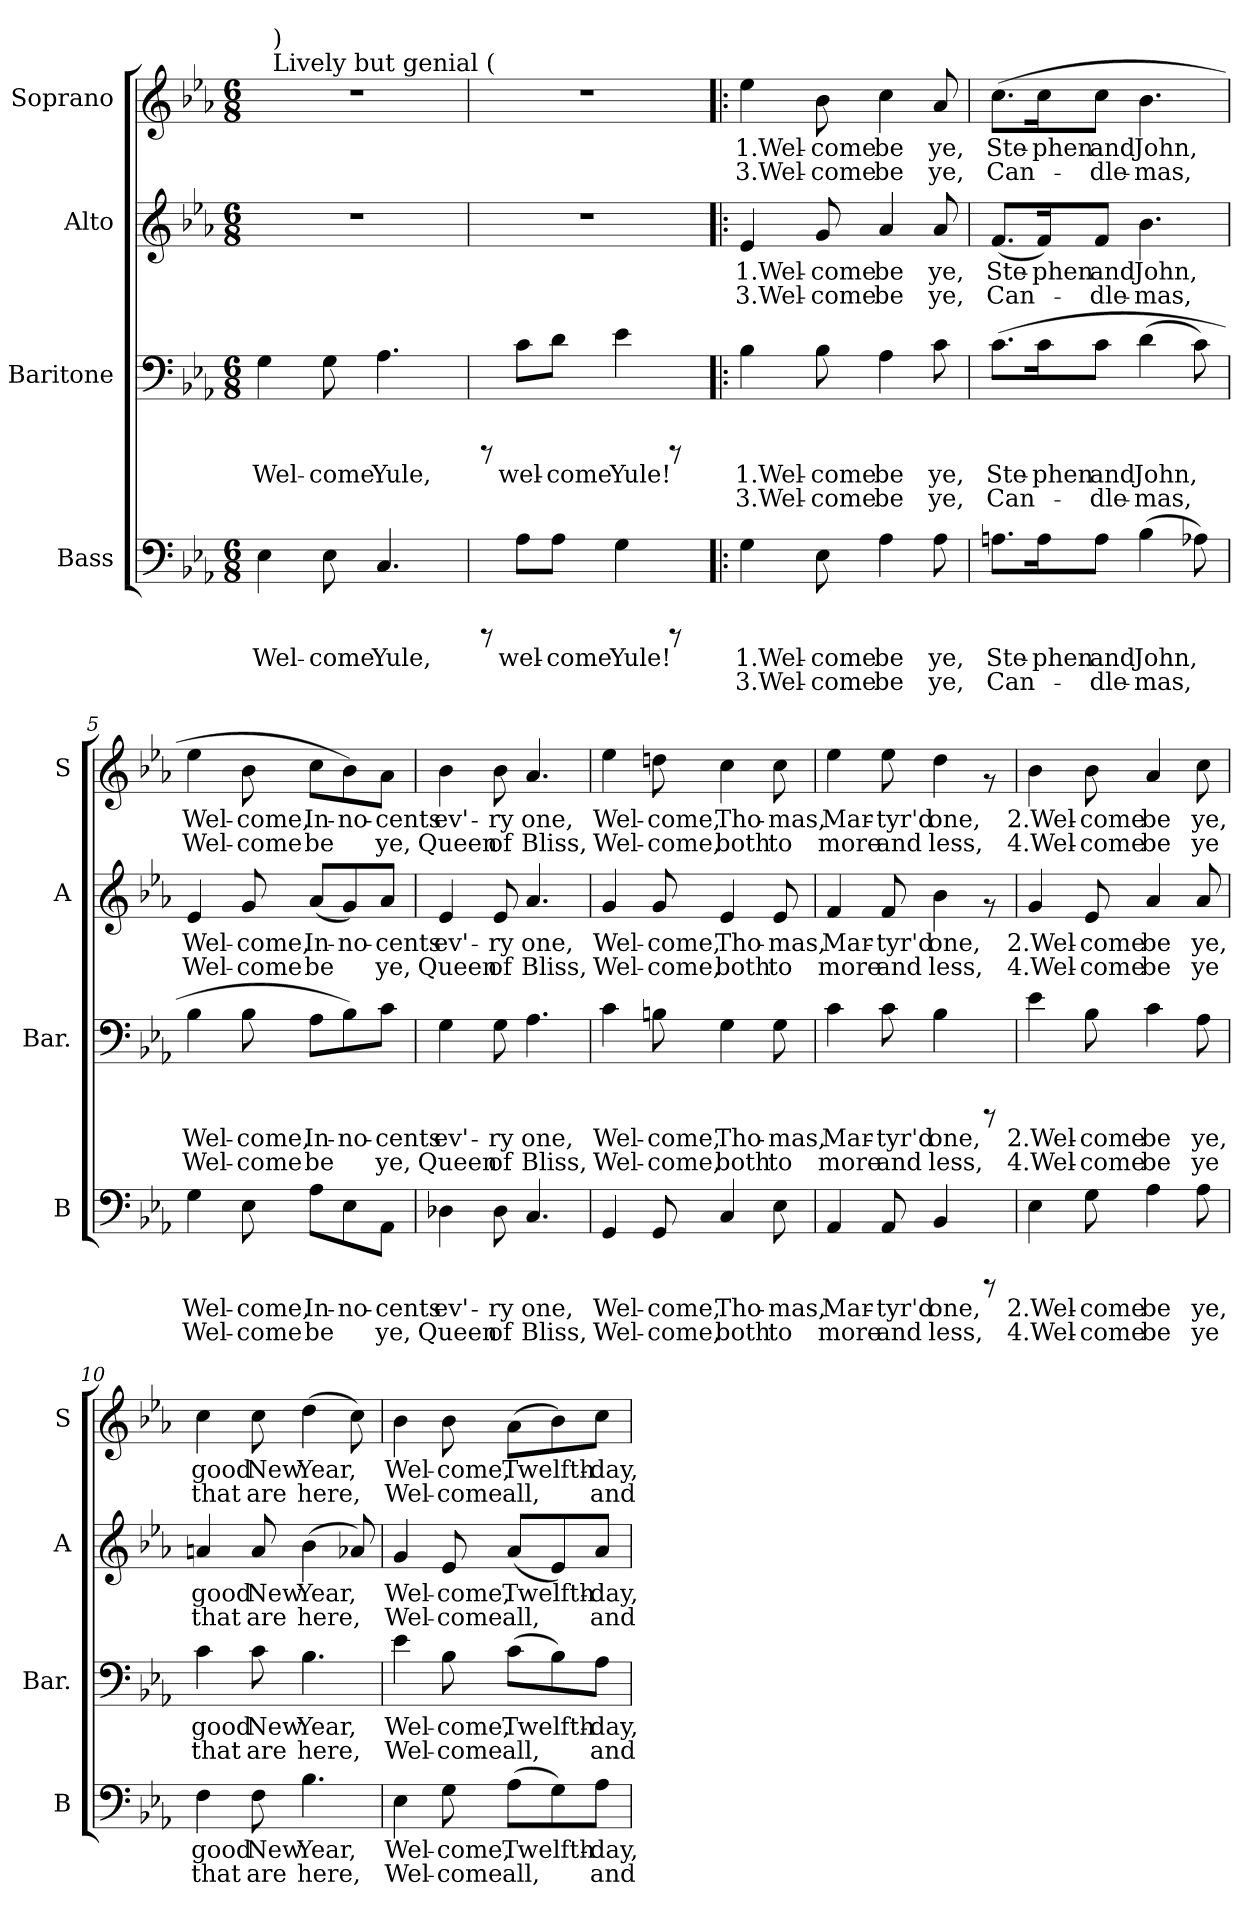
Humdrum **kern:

**kern	**text	**text	**kern	**text	**text	**kern	**text	**text	**kern	**text	**text
*part4	*part4	*part4	*part3	*part3	*part3	*part2	*part2	*part2	*part1	*part1	*part1
*staff4	*staff4	*staff4	*staff3	*staff3	*staff3	*staff2	*staff2	*staff2	*staff1	*staff1	*staff1
*I"Bass	*	*	*I"Baritone	*	*	*I"Alto	*	*	*I"Soprano	*	*
*I'B	*	*	*I'Bar.	*	*	*I'A	*	*	*I'S	*	*
!!LO:PB:g=z
*stria5	*	*	*stria5	*	*	*stria5	*	*	*stria5	*	*
*clefF4	*	*	*clefF4	*	*	*clefG2	*	*	*clefG2	*	*
*k[b-e-a-]	*	*	*k[b-e-a-]	*	*	*k[b-e-a-]	*	*	*k[b-e-a-]	*	*
*E-:	*	*	*E-:	*	*	*E-:	*	*	*E-:	*	*
*M6/8	*	*	*M6/8	*	*	*M6/8	*	*	*M6/8	*	*
=1	=1	=1	=1	=1	=1	=1	=1	=1	=1	=1	=1
!	!LO:LY:b:cj	!	!	!LO:LY:b:cj	!	!	!	!	!	!	!
*	*	*	*	*	*	*	*	*	*^	*	*
4E-\	Wel-	.	4G\	Wel-	.	2.r	.	.	2.r	32ryy	.	.
*	*	*	*	*	*	*	*	*	*MM60	*	*	*
!	!	!	!	!	!	!	!	!	!	!LO:TX:a:t=Lively but genial (	!	!
!	!	!	!	!	!	!	!	!	!	!LO:TX:a:t=)	!	!
.	.	.	.	.	.	.	.	.	.	2ryy	.	.
!	!LO:LY:b:cj	!	!	!LO:LY:b:cj	!	!	!	!	!	!	!	!
8E-\	-come	.	8G\	-come	.	.	.	.	.	.	.	.
!	!LO:LY:b:cj	!	!	!LO:LY:b:cj	!	!	!	!	!	!	!	!
4.C/	Yule,	.	4.A-\	Yule,	.	.	.	.	.	.	.	.
.	.	.	.	.	.	.	.	.	.	8..ryy	.	.
*	*	*	*	*	*	*	*	*	*v	*v	*	*
=2	=2	=2	=2	=2	=2	=2	=2	=2	=2	=2	=2
8rCCC	.	.	8rCCC	.	.	2.r	.	.	2.r	.	.
!	!LO:LY:b:cj	!	!	!LO:LY:b:cj	!	!	!	!	!	!	!
8A-\L	wel-	.	8c\L	wel-	.	.	.	.	.	.	.
!	!LO:LY:b:cj	!	!	!LO:LY:b:cj	!	!	!	!	!	!	!
8A-\J	-come	.	8d\J	-come	.	.	.	.	.	.	.
!	!LO:LY:b:cj	!	!	!LO:LY:b:cj	!	!	!	!	!	!	!
4G\	Yule!	.	4e-\	Yule!	.	.	.	.	.	.	.
8rCCC	.	.	8rCCC	.	.	.	.	.	.	.	.
=3!|:	=3!|:	=3!|:	=3!|:	=3!|:	=3!|:	=3!|:	=3!|:	=3!|:	=3!|:	=3!|:	=3!|:
!	!LO:LY:b:cj	!LO:LY:b:cj	!	!LO:LY:b:cj	!LO:LY:b:cj	!	!LO:LY:b:rj	!LO:LY:b:rj	!	!LO:LY:b:rj	!LO:LY:b:rj
4G\	1.Wel-	-3.Wel-	4B-\	1.Wel-	-3.Wel-	4e-/	1.Wel-	-3.Wel-	4ee-\	1.Wel-	-3.Wel-
!	!LO:LY:b:cj	!LO:LY:b:cj	!	!LO:LY:b:cj	!LO:LY:b:cj	!	!LO:LY:b:rj	!LO:LY:b:rj	!	!LO:LY:b:rj	!LO:LY:b:rj
8E-\	-come	come	8B-\	-come	come	8g/	-come	come	8b-\	-come	come
!	!LO:LY:b:cj	!LO:LY:b:cj	!	!LO:LY:b:cj	!LO:LY:b:cj	!	!LO:LY:b:rj	!LO:LY:b:rj	!	!LO:LY:b:rj	!LO:LY:b:rj
4A-\	be	be	4A-\	be	be	4a-/	be	be	4cc\	be	be
!	!LO:LY:b:cj	!LO:LY:b:cj	!	!LO:LY:b:cj	!LO:LY:b:cj	!	!LO:LY:b:rj	!LO:LY:b:rj	!	!LO:LY:b:rj	!LO:LY:b:rj
8A-\	ye,	ye,	8c\	ye,	ye,	8a-/	ye,	ye,	8a-/	ye,	ye,
=4	=4	=4	=4	=4	=4	=4	=4	=4	=4	=4	=4
!	!LO:LY:b:cj	!LO:LY:b:cj	!	!LO:LY:b:cj	!LO:LY:b:cj	!	!LO:LY:b:rj	!LO:LY:b:rj	!	!LO:LY:b:rj	!LO:LY:b:rj
8.An\L	Ste-	-Can-	(>8.c\L	Ste-	-Can-	(<8.f/L	Ste-	-Can-	(>8.cc\L	Ste-	-Can-
!	!LO:LY:b:cj	!LO:LY:b:cj	!	!LO:LY:b:cj	!LO:LY:b:cj	!	!LO:LY:b:rj	!LO:LY:b:rj	!	!LO:LY:b:rj	!LO:LY:b:rj
16A\	-phen	.	16c\	-phen	.	16f/)	-phen	.	16cc\	-phen	.
!	!LO:LY:b:cj	!LO:LY:b:cj	!	!LO:LY:b:cj	!LO:LY:b:cj	!	!LO:LY:b:rj	!LO:LY:b:rj	!	!LO:LY:b:rj	!LO:LY:b:rj
8A\J	and	dle-	8c\J	and	dle-	8f/J	and	dle-	8cc\J	and	dle-
!	!LO:LY:b:cj	!LO:LY:b:cj	!	!LO:LY:b:cj	!LO:LY:b:cj	!	!LO:LY:b:rj	!LO:LY:b:rj	!	!LO:LY:b:rj	!LO:LY:b:rj
(>4B-\	-John,	mas,	(>4d\	-John,	mas,	4.b-\	-John,	mas,	4.b-\	-John,	mas,
!	!LO:LY:b:cj	!LO:LY:b:cj	!	!LO:LY:b:cj	!LO:LY:b:cj	!	!	!	!	!	!
8A-X\)	.	.	8c\)	.	.	.	.	.	.	.	.
!!LO:LB:g=z
=5	=5	=5	=5	=5	=5	=5	=5	=5	=5	=5	=5
!	!LO:LY:b:cj	!LO:LY:b:cj	!	!LO:LY:b:cj	!LO:LY:b:cj	!	!LO:LY:b:rj	!LO:LY:b:rj	!	!LO:LY:b:rj	!LO:LY:b:rj
4G\	Wel-	-Wel-	4B-\	Wel-	-Wel-	4e-/	Wel-	-Wel-	4ee-\	Wel-	-Wel-
!	!LO:LY:b:cj	!LO:LY:b:cj	!	!LO:LY:b:cj	!LO:LY:b:cj	!	!LO:LY:b:rj	!LO:LY:b:rj	!	!LO:LY:b:rj	!LO:LY:b:rj
8E-\	-come,	come	8B-\	-come,	come	8g/	-come,	come	8b-\	-come,	come
!	!LO:LY:b:cj	!LO:LY:b:cj	!	!LO:LY:b:cj	!LO:LY:b:cj	!	!LO:LY:b:rj	!LO:LY:b:rj	!	!LO:LY:b:rj	!LO:LY:b:rj
8A-\L	In-	-be	8A-\L	In-	-be	(<8a-/L	In-	-be	8cc\L	In-	-be
!	!LO:LY:b:cj	!LO:LY:b:cj	!	!LO:LY:b:cj	!LO:LY:b:cj	!	!LO:LY:b:rj	!LO:LY:b:rj	!	!LO:LY:b:rj	!LO:LY:b:rj
8E-\	no-	-	8B-\)	no-	-	8g/)	no-	-	8b-\)	no-	-
!	!LO:LY:b:cj	!LO:LY:b:cj	!	!LO:LY:b:cj	!LO:LY:b:cj	!	!LO:LY:b:rj	!LO:LY:b:rj	!	!LO:LY:b:rj	!LO:LY:b:rj
8AA-\J	cents	ye,	8c\J	cents	ye,	8a-/J	cents	ye,	8a-\J	cents	ye,
=6	=6	=6	=6	=6	=6	=6	=6	=6	=6	=6	=6
!	!LO:LY:b:cj	!LO:LY:b:cj	!	!LO:LY:b:cj	!LO:LY:b:cj	!	!LO:LY:b:rj	!LO:LY:b:rj	!	!LO:LY:b:rj	!LO:LY:b:rj
4D-X\	ev'-	-Queen	4G\	ev'-	-Queen	4e-/	ev'-	-Queen	4b-\	ev'-	-Queen
!	!LO:LY:b:cj	!LO:LY:b:cj	!	!LO:LY:b:cj	!LO:LY:b:cj	!	!LO:LY:b:rj	!LO:LY:b:rj	!	!LO:LY:b:rj	!LO:LY:b:rj
8D-\	ry	of	8G\	ry	of	8e-/	ry	of	8b-\	ry	of
!	!LO:LY:b:cj	!LO:LY:b:cj	!	!LO:LY:b:cj	!LO:LY:b:cj	!	!LO:LY:b:rj	!LO:LY:b:rj	!	!LO:LY:b:rj	!LO:LY:b:rj
4.C/	one,	Bliss,	4.A-\	one,	Bliss,	4.a-/	one,	Bliss,	4.a-/	one,	Bliss,
=7	=7	=7	=7	=7	=7	=7	=7	=7	=7	=7	=7
!	!LO:LY:b:cj	!LO:LY:b:cj	!	!LO:LY:b:cj	!LO:LY:b:cj	!	!LO:LY:b:rj	!LO:LY:b:rj	!	!LO:LY:b:rj	!LO:LY:b:rj
4GG/	Wel-	-Wel-	4c\	Wel-	-Wel-	4g/	Wel-	-Wel-	4ee-\	Wel-	-Wel-
!	!LO:LY:b:cj	!LO:LY:b:cj	!	!LO:LY:b:cj	!LO:LY:b:cj	!	!LO:LY:b:rj	!LO:LY:b:rj	!	!LO:LY:b:rj	!LO:LY:b:rj
8GG/	-come,	come,	8Bn\	-come,	come,	8g/	-come,	come,	8ddn\	-come,	come,
!	!LO:LY:b:cj	!LO:LY:b:cj	!	!LO:LY:b:cj	!LO:LY:b:cj	!	!LO:LY:b:rj	!LO:LY:b:rj	!	!LO:LY:b:rj	!LO:LY:b:rj
4C/	Tho-	-both	4G\	Tho-	-both	4e-/	Tho-	-both	4cc\	Tho-	-both
!	!LO:LY:b:cj	!LO:LY:b:cj	!	!LO:LY:b:cj	!LO:LY:b:cj	!	!LO:LY:b:rj	!LO:LY:b:rj	!	!LO:LY:b:rj	!LO:LY:b:rj
8E-\	mas,	to	8G\	mas,	to	8e-/	mas,	to	8cc\	mas,	to
=8	=8	=8	=8	=8	=8	=8	=8	=8	=8	=8	=8
!	!LO:LY:b:cj	!LO:LY:b:cj	!	!LO:LY:b:cj	!LO:LY:b:cj	!	!LO:LY:b:rj	!LO:LY:b:rj	!	!LO:LY:b:rj	!LO:LY:b:rj
4AA-/	Mar-	-more	4c\	Mar-	-more	4f/	Mar-	-more	4ee-\	Mar-	-more
!	!LO:LY:b:cj	!LO:LY:b:cj	!	!LO:LY:b:cj	!LO:LY:b:cj	!	!LO:LY:b:rj	!LO:LY:b:rj	!	!LO:LY:b:rj	!LO:LY:b:rj
8AA-/	tyr'd	and	8c\	tyr'd	and	8f/	tyr'd	and	8ee-\	tyr'd	and
!	!LO:LY:b:cj	!LO:LY:b:cj	!	!LO:LY:b:cj	!LO:LY:b:cj	!	!LO:LY:b:rj	!LO:LY:b:rj	!	!LO:LY:b:rj	!LO:LY:b:rj
4BB-/	one,	less,	4B-\	one,	less,	4b-\	one,	less,	4dd\	one,	less,
8rCCC	.	.	8rCCC	.	.	8rf	.	.	8rf	.	.
!!LO:PB:g=z
=9	=9	=9	=9	=9	=9	=9	=9	=9	=9	=9	=9
!	!LO:LY:b:cj	!LO:LY:b:cj	!	!LO:LY:b:cj	!LO:LY:b:cj	!	!LO:LY:b:rj	!LO:LY:b:rj	!	!LO:LY:b:rj	!LO:LY:b:rj
4E-\	2.Wel-	-4.Wel-	4e-\	2.Wel-	-4.Wel-	4g/	2.Wel-	-4.Wel-	4b-\	2.Wel-	-4.Wel-
!	!LO:LY:b:cj	!LO:LY:b:cj	!	!LO:LY:b:cj	!LO:LY:b:cj	!	!LO:LY:b:rj	!LO:LY:b:rj	!	!LO:LY:b:rj	!LO:LY:b:rj
8G\	-come	come	8B-\	-come	come	8e-/	-come	come	8b-\	-come	come
!	!LO:LY:b:cj	!LO:LY:b:cj	!	!LO:LY:b:cj	!LO:LY:b:cj	!	!LO:LY:b:rj	!LO:LY:b:rj	!	!LO:LY:b:rj	!LO:LY:b:rj
4A-\	be	be	4c\	be	be	4a-/	be	be	4a-/	be	be
!	!LO:LY:b:cj	!LO:LY:b:cj	!	!LO:LY:b:cj	!LO:LY:b:cj	!	!LO:LY:b:rj	!LO:LY:b:rj	!	!LO:LY:b:rj	!LO:LY:b:rj
8A-\	ye,	ye	8A-\	ye,	ye	8a-/	ye,	ye	8cc\	ye,	ye
=10	=10	=10	=10	=10	=10	=10	=10	=10	=10	=10	=10
!	!LO:LY:b:cj	!LO:LY:b:cj	!	!LO:LY:b:cj	!LO:LY:b:cj	!	!LO:LY:b:rj	!LO:LY:b:rj	!	!LO:LY:b:rj	!LO:LY:b:rj
4F\	good	that	4c\	good	that	4an/	good	that	4cc\	good	that
!	!LO:LY:b:cj	!LO:LY:b:cj	!	!LO:LY:b:cj	!LO:LY:b:cj	!	!LO:LY:b:rj	!LO:LY:b:rj	!	!LO:LY:b:rj	!LO:LY:b:rj
8F\	New	are	8c\	New	are	8a/	New	are	8cc\	New	are
!	!LO:LY:b:cj	!LO:LY:b:cj	!	!LO:LY:b:cj	!LO:LY:b:cj	!	!LO:LY:b:rj	!LO:LY:b:rj	!	!LO:LY:b:rj	!LO:LY:b:rj
4.B-\	Year,	here,	4.B-\	Year,	here,	(>4b-\	Year,	here,	(>4dd\	Year,	here,
!	!	!	!	!	!	!	!LO:LY:b:rj	!LO:LY:b:rj	!	!LO:LY:b:rj	!LO:LY:b:rj
.	.	.	.	.	.	8a-X/)	.	.	8cc\)	.	.
=11	=11	=11	=11	=11	=11	=11	=11	=11	=11	=11	=11
!	!LO:LY:b:cj	!LO:LY:b:cj	!	!LO:LY:b:cj	!LO:LY:b:cj	!	!LO:LY:b:rj	!LO:LY:b:rj	!	!LO:LY:b:rj	!LO:LY:b:rj
4E-\	Wel-	-Wel-	4e-\	Wel-	-Wel-	4g/	Wel-	-Wel-	4b-\	Wel-	-Wel-
!	!LO:LY:b:cj	!LO:LY:b:cj	!	!LO:LY:b:cj	!LO:LY:b:cj	!	!LO:LY:b:rj	!LO:LY:b:rj	!	!LO:LY:b:rj	!LO:LY:b:rj
8G\	-come,	come	8B-\	-come,	come	8e-/	-come,	come	8b-\	-come,	come
!	!LO:LY:b:cj	!LO:LY:b:cj	!	!LO:LY:b:cj	!LO:LY:b:cj	!	!LO:LY:b:rj	!LO:LY:b:rj	!	!LO:LY:b:rj	!LO:LY:b:rj
(>8A-\L	Twelfth-	-all,	(>8c\L	Twelfth-	-all,	(<8a-/L	Twelfth-	-all,	(>8a-\L	Twelfth-	-all,
!	!LO:LY:b:cj	!LO:LY:b:cj	!	!LO:LY:b:cj	!LO:LY:b:cj	!	!LO:LY:b:rj	!LO:LY:b:rj	!	!LO:LY:b:rj	!LO:LY:b:rj
8G\)	.	.	8B-\)	.	.	8e-/)	.	.	8b-\)	.	.
!	!LO:LY:b:cj	!LO:LY:b:cj	!	!LO:LY:b:cj	!LO:LY:b:cj	!	!LO:LY:b:rj	!LO:LY:b:rj	!	!LO:LY:b:rj	!LO:LY:b:rj
8A-\J	day,	and	8A-\J	day,	and	8a-/J	day,	and	8cc\J	day,	and
=	=	=	=	=	=	=	=	=	=	=	=
*-	*-	*-	*-	*-	*-	*-	*-	*-	*-	*-	*-
